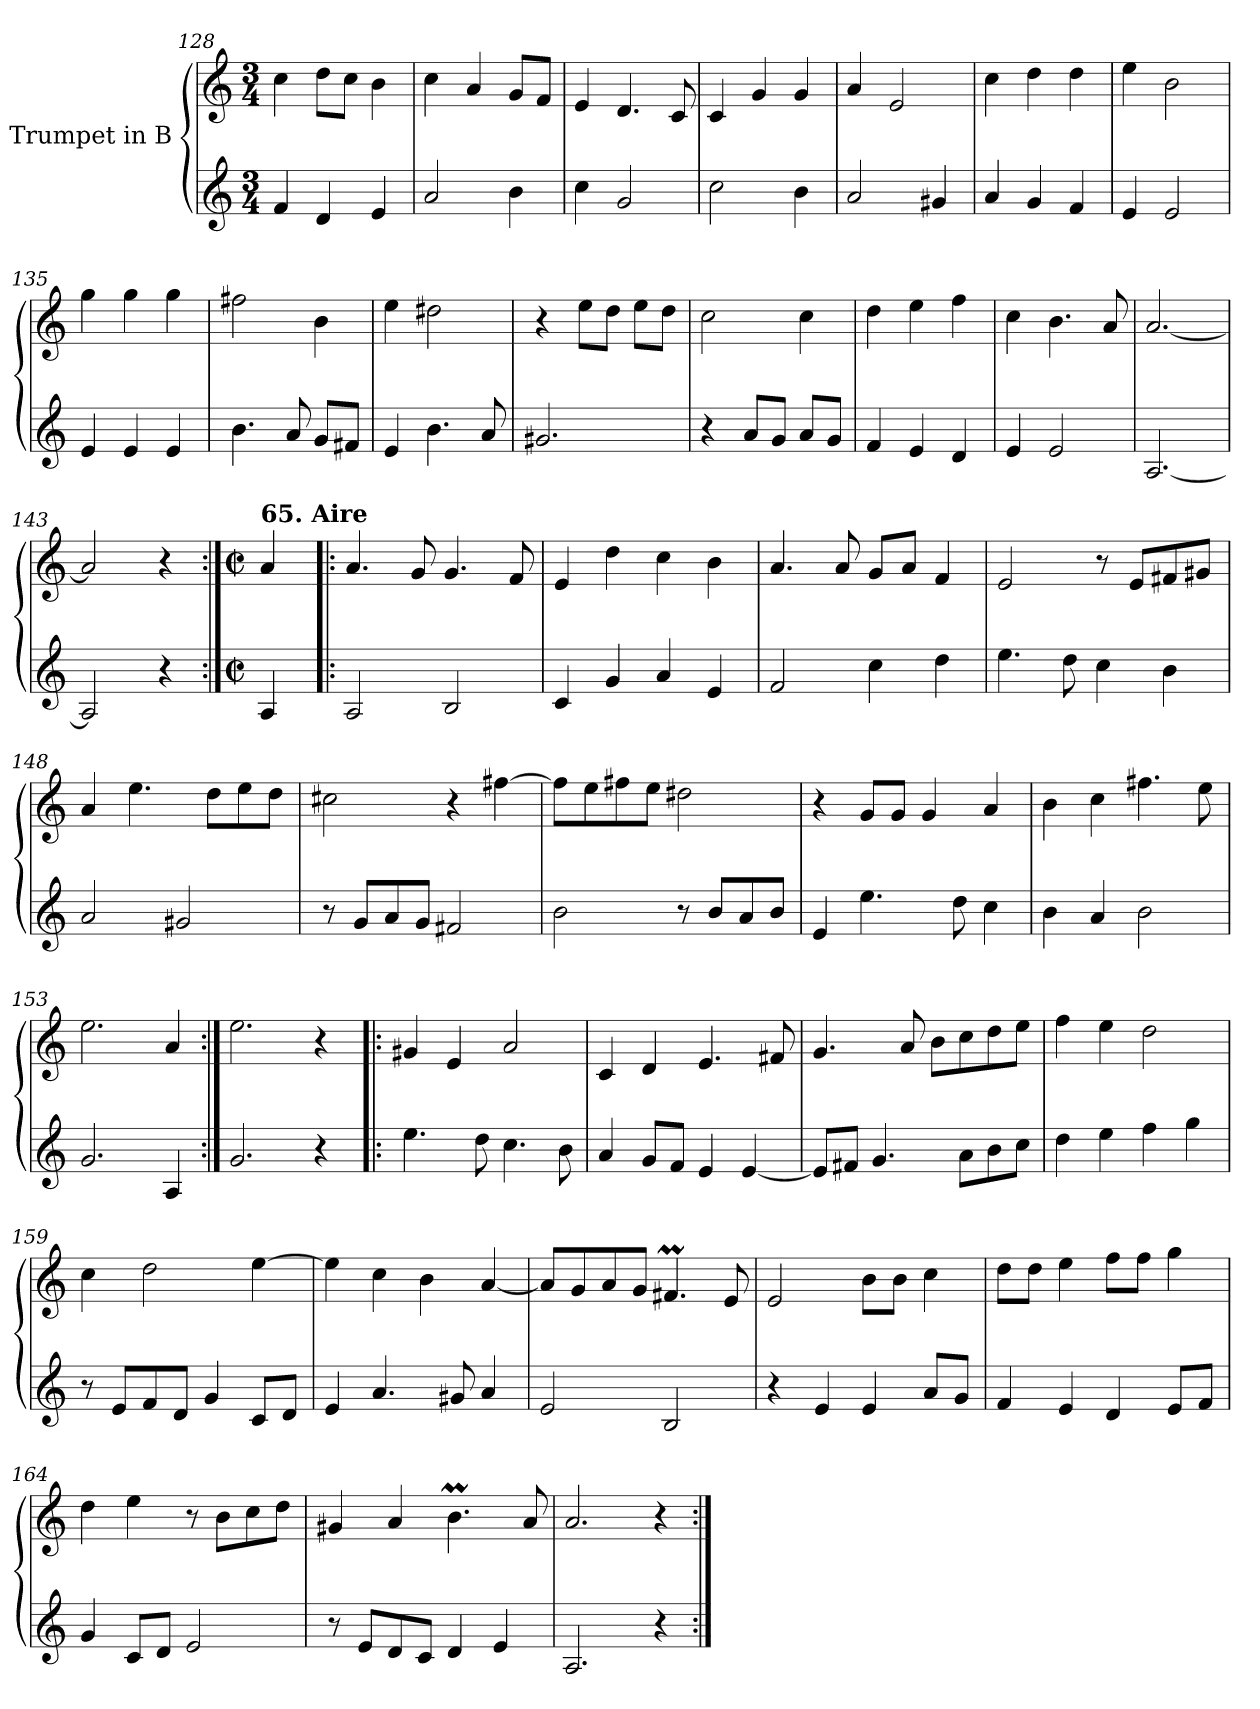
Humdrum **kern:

**kern	**kern
*part2	*part1
*staff2	*staff1
*I"Trumpet in Bb 2	*I"Trumpet in Bb 1
*clefG2	*clefG2
*ITrd1c2	*ITrd1c2
*k[b-e-]	*k[b-e-]
*B-:	*B-:
*M3/4	*M3/4
=128	=128
4e-/	4b-\
4c/	8cc\L
.	8b-\J
4d/	4a\
=129	=129
2g/	4b-\
.	4g/
4a\	8f/L
.	8e-/J
=130	=130
4b-\	4d/
2f/	4.c/
.	8B-/
=131	=131
2b-\	4B-/
.	4f/
4a\	4f/
!!LO:LB:g=z
=132	=132
2g/	4g/
.	2d/
4f#X/	.
=133	=133
4g/	4b-\
4f/	4cc\
4e-/	4cc\
=134	=134
4d/	4dd\
2d/	2a\
=135	=135
4d/	4ff\
4d/	4ff\
4d/	4ff\
=136	=136
4.a\	2een\
8g/	.
8f/L	4a\
8en/J	.
=137	=137
4d/	4dd\
4.a\	2cc#X\
8g/	.
=138	=138
2.f#X/	4r
.	8dd\L
.	8cc\J
.	8dd\L
.	8cc\J
!!LO:LB:g=z
=139	=139
4r	2b-\
8g/L	.
8f/J	.
8g/L	4b-\
8f/J	.
=140	=140
4e-/	4cc\
4d/	4dd\
4c/	4ee-\
=141	=141
4d/	4b-\
2d/	4.a\
.	8g/
=142	=142
[2.G/	[2.g/
=143	=143
2G/]	2g/]
4r	4r
!!LO:LB:g=z
=143X2:|!	=143X2:|!
*M2/2	*M2/2
*met(c|)	*met(c|)
!	!LO:TX:a:B:t=65. Aire
4G/	4g/
=144!|:	=144!|:
2G/	4.g/
.	8f/
2A/	4.f/
.	8e-/
=145	=145
4B-/	4d/
4f/	4cc\
4g/	4b-\
4d/	4a\
=146	=146
2e-/	4.g/
.	8g/
4b-\	8f/L
.	8g/J
4cc\	4e-/
=147	=147
4.dd\	2d/
8cc\	.
4b-\	8r
.	8d/L
4a\	8en/
.	8f#X/J
=148	=148
2g/	4g/
.	4.dd\
2f#X/	.
.	8cc\L
.	8dd\
.	8cc\J
!!LO:PB:g=z
=149	=149
8r	2bn\
8f/L	.
8g/	.
8f/J	.
2en/	4r
.	[4een\
=150	=150
2a\	8ee\L]
.	8dd\
.	8een\
.	8dd\J
8r	2cc#X\
8a/L	.
8g/	.
8a/J	.
=151	=151
4d/	4r
4.dd\	8f/L
.	8f/J
.	4f/
8cc\	.
4b-\	4g/
=152	=152
4a\	4a\
4g/	4b-\
2a\	4.een\
.	8dd\
=153	=153
2.f/	2.dd\
4G/	4g/
!!LO:LB:g=z
=154:|!	=154:|!
2.f/	2.dd\
4r	4r
=155!|:	=155!|:
4.dd\	4f#X/
.	4d/
8cc\	.
4.b-\	2g/
8a\	.
=156	=156
4g/	4B-/
8f/L	4c/
8e-/J	.
4d/	4.d/
[4d/	.
.	8en/
=157	=157
8d/L]	4.f/
8en/J	.
4.f/	.
.	8g/
.	8a\L
8g\L	8b-\
8a\	8cc\
8b-\J	8dd\J
=158	=158
4cc\	4ee-\
4dd\	4dd\
4ee-\	2cc\
4ff\	.
!!LO:LB:g=z
=159	=159
8r	4b-\
8d/L	.
8e-/	2cc\
8c/J	.
4f/	.
8B-/L	[4dd\
8c/J	.
=160	=160
4d/	4dd\]
4.g/	4b-\
.	4a\
8f#X/	.
4g/	[4g/
=161	=161
2d/	8g/L]
.	8f/
.	8g/
.	8f/J
2A/	4.enm/
.	8d/
=162	=162
4r	2d/
4d/	.
4d/	8a\L
.	8a\J
8g/L	4b-\
8f/J	.
=163	=163
4e-/	8cc\L
.	8cc\J
4d/	4dd\
4c/	8ee-\L
.	8ee-\J
8d/L	4ff\
8e-/J	.
!!LO:LB:g=z
=164	=164
4f/	4cc\
8B-/L	4dd\
8c/J	.
2d/	8r
.	8a\L
.	8b-\
.	8cc\J
=165	=165
8r	4f#X/
8d/L	.
8c/	4g/
8B-/J	.
4c/	4.am\
4d/	.
.	8g/
=166	=166
2.G/	2.g/
4r	4r
=:|!	=:|!
*-	*-
